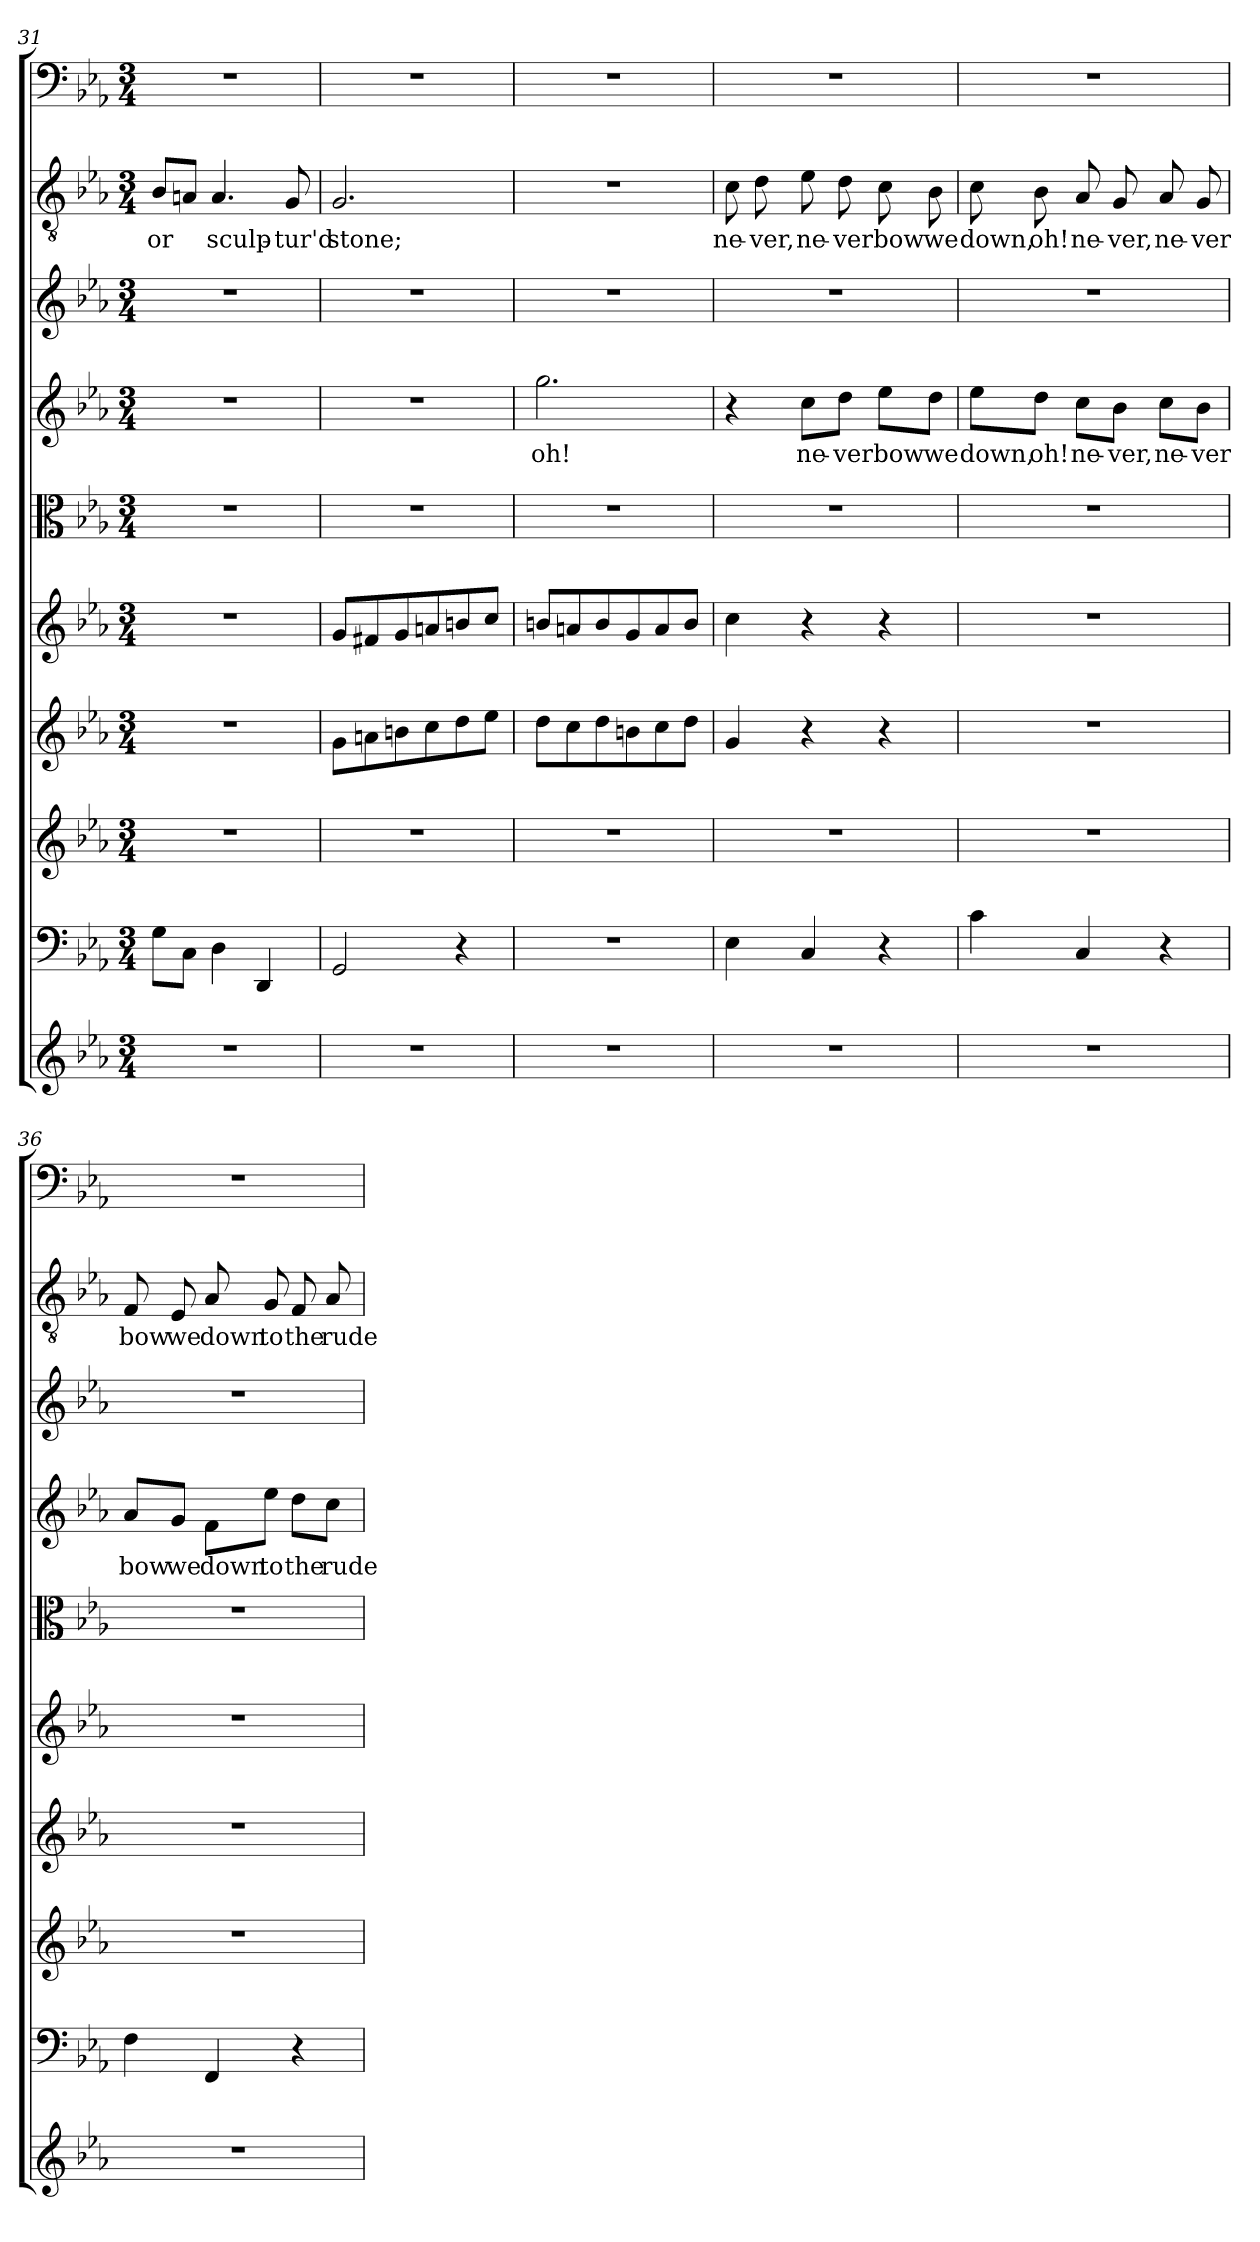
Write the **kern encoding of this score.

**kern	**kern	**kern	**kern	**kern	**kern	**kern	**text	**kern	**kern	**text	**kern
*part10	*part9	*part8	*part7	*part6	*part5	*part4	*part4	*part3	*part2	*part2	*part1
*staff10	*staff9	*staff8	*staff7	*staff6	*staff5	*staff4	*staff4	*staff3	*staff2	*staff2	*staff1
*clefG2	*clefF4	*clefG2	*clefG2	*clefG2	*clefC3	*clefG2	*	*clefG2	*clefGv2	*	*clefF4
*k[b-e-a-]	*k[b-e-a-]	*k[b-e-a-]	*k[b-e-a-]	*k[b-e-a-]	*k[b-e-a-]	*k[b-e-a-]	*	*k[b-e-a-]	*k[b-e-a-]	*	*k[b-e-a-]
*c:	*c:	*c:	*c:	*c:	*c:	*c:	*	*c:	*c:	*	*c:
*M3/4	*M3/4	*M3/4	*M3/4	*M3/4	*M3/4	*M3/4	*	*M3/4	*M3/4	*	*M3/4
=31	=31	=31	=31	=31	=31	=31	=31	=31	=31	=31	=31
2.r	8G\L	2.r	2.r	2.r	2.r	2.r	.	2.r	8B-/L	or	2.r
.	8C\J	.	.	.	.	.	.	.	8An/J	.	.
.	4D\	.	.	.	.	.	.	.	4.A/	sculp-	.
.	4DD/	.	.	.	.	.	.	.	.	.	.
.	.	.	.	.	.	.	.	.	8G/	-tur'd	.
=32	=32	=32	=32	=32	=32	=32	=32	=32	=32	=32	=32
2.r	2GG/	2.r	8g\L	8g/L	2.r	2.r	.	2.r	2.G/	stone;	2.r
.	.	.	8an\	8f#X/	.	.	.	.	.	.	.
.	.	.	8bn\	8g/	.	.	.	.	.	.	.
.	.	.	8cc\	8an/	.	.	.	.	.	.	.
.	4r	.	8dd\	8bn/	.	.	.	.	.	.	.
.	.	.	8ee-\J	8cc/J	.	.	.	.	.	.	.
=33	=33	=33	=33	=33	=33	=33	=33	=33	=33	=33	=33
2.r	2.r	2.r	8dd\L	8bn/L	2.r	2.gg\	oh!	2.r	2.r	.	2.r
.	.	.	8cc\	8an/	.	.	.	.	.	.	.
.	.	.	8dd\	8b/	.	.	.	.	.	.	.
.	.	.	8bn\	8g/	.	.	.	.	.	.	.
.	.	.	8cc\	8a/	.	.	.	.	.	.	.
.	.	.	8dd\J	8b/J	.	.	.	.	.	.	.
=34	=34	=34	=34	=34	=34	=34	=34	=34	=34	=34	=34
2.r	4E-\	2.r	4g/	4cc\	2.r	4r	.	2.r	8c\	ne-	2.r
.	.	.	.	.	.	.	.	.	8d\	-ver,	.
.	4C/	.	4r	4r	.	8cc\L	ne-	.	8e-\	ne-	.
.	.	.	.	.	.	8dd\J	-ver	.	8d\	-ver	.
.	4r	.	4r	4r	.	8ee-\L	bow	.	8c\	bow	.
.	.	.	.	.	.	8dd\J	we	.	8B-\	we	.
=35	=35	=35	=35	=35	=35	=35	=35	=35	=35	=35	=35
2.r	4c\	2.r	2.r	2.r	2.r	8ee-\L	down,	2.r	8c\	down,	2.r
.	.	.	.	.	.	8dd\J	oh!	.	8B-\	oh!	.
.	4C/	.	.	.	.	8cc\L	ne-	.	8A-/	ne-	.
.	.	.	.	.	.	8b-\J	-ver,	.	8G/	-ver,	.
.	4r	.	.	.	.	8cc\L	ne-	.	8A-/	ne-	.
.	.	.	.	.	.	8b-\J	-ver	.	8G/	-ver	.
=36	=36	=36	=36	=36	=36	=36	=36	=36	=36	=36	=36
2.r	4F\	2.r	2.r	2.r	2.r	8a-/L	bow	2.r	8F/	bow	2.r
.	.	.	.	.	.	8g/J	we	.	8E-/	we	.
.	4FF/	.	.	.	.	8f\L	down	.	8A-/	down	.
.	.	.	.	.	.	8ee-\J	to	.	8G/	to	.
.	4r	.	.	.	.	8dd\L	the	.	8F/	the	.
.	.	.	.	.	.	8cc\J	rude	.	8A-/	rude	.
=	=	=	=	=	=	=	=	=	=	=	=
*-	*-	*-	*-	*-	*-	*-	*-	*-	*-	*-	*-
